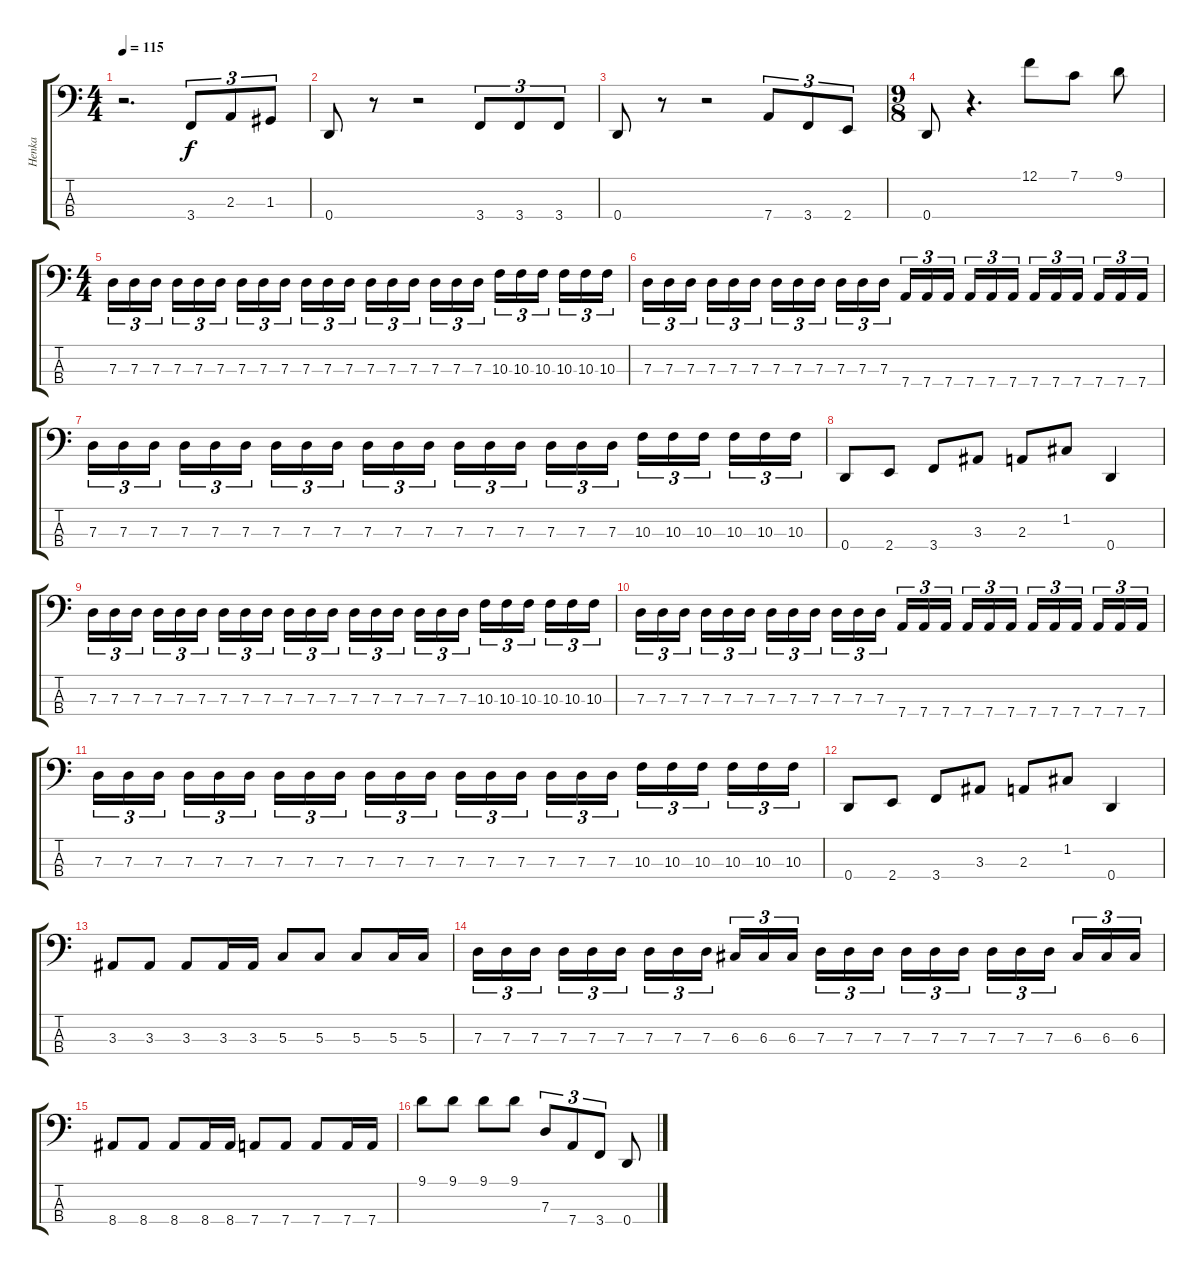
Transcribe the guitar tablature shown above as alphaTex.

\track ("Henka" "Henka") {instrument electricbasspick}
\staff {score tabs}
\tuning (F2 C2 G1 D1) {hide}
\ts (4 4)
\tempo 115
\clef f4
\ks c
r.2{d dy f instrument electricbasspick} 3.4.8{tu (3 2)} 2.3.8{tu (3 2)} 1.3.8{tu (3 2)} |
0.4.8 r.8 r.2 3.4.8{tu (3 2)} 3.4.8{tu (3 2)} 3.4.8{tu (3 2)} |
0.4.8 r.8 r.2 7.4.8{tu (3 2)} 3.4.8{tu (3 2)} 2.4.8{tu (3 2)} |
\ts (9 8)
0.4.8 r.4{d} 12.1.8 7.1.8 9.1.8 |
\ts (4 4)
7.3.16{tu (3 2)} 7.3.16{tu (3 2)} 7.3.16{tu (3 2)} 7.3.16{tu (3 2)} 7.3.16{tu (3 2)} 7.3.16{tu (3 2)} 7.3.16{tu (3 2)} 7.3.16{tu (3 2)} 7.3.16{tu (3 2)} 7.3.16{tu (3 2)} 7.3.16{tu (3 2)} 7.3.16{tu (3 2)} 7.3.16{tu (3 2)} 7.3.16{tu (3 2)} 7.3.16{tu (3 2)} 7.3.16{tu (3 2)} 7.3.16{tu (3 2)} 7.3.16{tu (3 2)} 10.3.16{tu (3 2)} 10.3.16{tu (3 2)} 10.3.16{tu (3 2)} 10.3.16{tu (3 2)} 10.3.16{tu (3 2)} 10.3.16{tu (3 2)} |
7.3.16{tu (3 2)} 7.3.16{tu (3 2)} 7.3.16{tu (3 2)} 7.3.16{tu (3 2)} 7.3.16{tu (3 2)} 7.3.16{tu (3 2)} 7.3.16{tu (3 2)} 7.3.16{tu (3 2)} 7.3.16{tu (3 2)} 7.3.16{tu (3 2)} 7.3.16{tu (3 2)} 7.3.16{tu (3 2)} 7.4.16{tu (3 2)} 7.4.16{tu (3 2)} 7.4.16{tu (3 2)} 7.4.16{tu (3 2)} 7.4.16{tu (3 2)} 7.4.16{tu (3 2)} 7.4.16{tu (3 2)} 7.4.16{tu (3 2)} 7.4.16{tu (3 2)} 7.4.16{tu (3 2)} 7.4.16{tu (3 2)} 7.4.16{tu (3 2)} |
7.3.16{tu (3 2)} 7.3.16{tu (3 2)} 7.3.16{tu (3 2)} 7.3.16{tu (3 2)} 7.3.16{tu (3 2)} 7.3.16{tu (3 2)} 7.3.16{tu (3 2)} 7.3.16{tu (3 2)} 7.3.16{tu (3 2)} 7.3.16{tu (3 2)} 7.3.16{tu (3 2)} 7.3.16{tu (3 2)} 7.3.16{tu (3 2)} 7.3.16{tu (3 2)} 7.3.16{tu (3 2)} 7.3.16{tu (3 2)} 7.3.16{tu (3 2)} 7.3.16{tu (3 2)} 10.3.16{tu (3 2)} 10.3.16{tu (3 2)} 10.3.16{tu (3 2)} 10.3.16{tu (3 2)} 10.3.16{tu (3 2)} 10.3.16{tu (3 2)} |
0.4.8 2.4.8 3.4.8 3.3.8 2.3.8 1.2.8 0.4.4 |
7.3.16{tu (3 2)} 7.3.16{tu (3 2)} 7.3.16{tu (3 2)} 7.3.16{tu (3 2)} 7.3.16{tu (3 2)} 7.3.16{tu (3 2)} 7.3.16{tu (3 2)} 7.3.16{tu (3 2)} 7.3.16{tu (3 2)} 7.3.16{tu (3 2)} 7.3.16{tu (3 2)} 7.3.16{tu (3 2)} 7.3.16{tu (3 2)} 7.3.16{tu (3 2)} 7.3.16{tu (3 2)} 7.3.16{tu (3 2)} 7.3.16{tu (3 2)} 7.3.16{tu (3 2)} 10.3.16{tu (3 2)} 10.3.16{tu (3 2)} 10.3.16{tu (3 2)} 10.3.16{tu (3 2)} 10.3.16{tu (3 2)} 10.3.16{tu (3 2)} |
7.3.16{tu (3 2)} 7.3.16{tu (3 2)} 7.3.16{tu (3 2)} 7.3.16{tu (3 2)} 7.3.16{tu (3 2)} 7.3.16{tu (3 2)} 7.3.16{tu (3 2)} 7.3.16{tu (3 2)} 7.3.16{tu (3 2)} 7.3.16{tu (3 2)} 7.3.16{tu (3 2)} 7.3.16{tu (3 2)} 7.4.16{tu (3 2)} 7.4.16{tu (3 2)} 7.4.16{tu (3 2)} 7.4.16{tu (3 2)} 7.4.16{tu (3 2)} 7.4.16{tu (3 2)} 7.4.16{tu (3 2)} 7.4.16{tu (3 2)} 7.4.16{tu (3 2)} 7.4.16{tu (3 2)} 7.4.16{tu (3 2)} 7.4.16{tu (3 2)} |
7.3.16{tu (3 2)} 7.3.16{tu (3 2)} 7.3.16{tu (3 2)} 7.3.16{tu (3 2)} 7.3.16{tu (3 2)} 7.3.16{tu (3 2)} 7.3.16{tu (3 2)} 7.3.16{tu (3 2)} 7.3.16{tu (3 2)} 7.3.16{tu (3 2)} 7.3.16{tu (3 2)} 7.3.16{tu (3 2)} 7.3.16{tu (3 2)} 7.3.16{tu (3 2)} 7.3.16{tu (3 2)} 7.3.16{tu (3 2)} 7.3.16{tu (3 2)} 7.3.16{tu (3 2)} 10.3.16{tu (3 2)} 10.3.16{tu (3 2)} 10.3.16{tu (3 2)} 10.3.16{tu (3 2)} 10.3.16{tu (3 2)} 10.3.16{tu (3 2)} |
0.4.8 2.4.8 3.4.8 3.3.8 2.3.8 1.2.8 0.4.4 |
3.3.8 3.3.8 3.3.8 3.3.16 3.3.16 5.3.8 5.3.8 5.3.8 5.3.16 5.3.16 |
7.3.16{tu (3 2)} 7.3.16{tu (3 2)} 7.3.16{tu (3 2)} 7.3.16{tu (3 2)} 7.3.16{tu (3 2)} 7.3.16{tu (3 2)} 7.3.16{tu (3 2)} 7.3.16{tu (3 2)} 7.3.16{tu (3 2)} 6.3.16{tu (3 2)} 6.3.16{tu (3 2)} 6.3.16{tu (3 2)} 7.3.16{tu (3 2)} 7.3.16{tu (3 2)} 7.3.16{tu (3 2)} 7.3.16{tu (3 2)} 7.3.16{tu (3 2)} 7.3.16{tu (3 2)} 7.3.16{tu (3 2)} 7.3.16{tu (3 2)} 7.3.16{tu (3 2)} 6.3.16{tu (3 2)} 6.3.16{tu (3 2)} 6.3.16{tu (3 2)} |
8.4.8 8.4.8 8.4.8 8.4.16 8.4.16 7.4.8 7.4.8 7.4.8 7.4.16 7.4.16 |
9.1.8 9.1.8 9.1.8 9.1.8 7.3.8{tu (3 2)} 7.4.8{tu (3 2)} 3.4.8{tu (3 2)} 0.4.8
